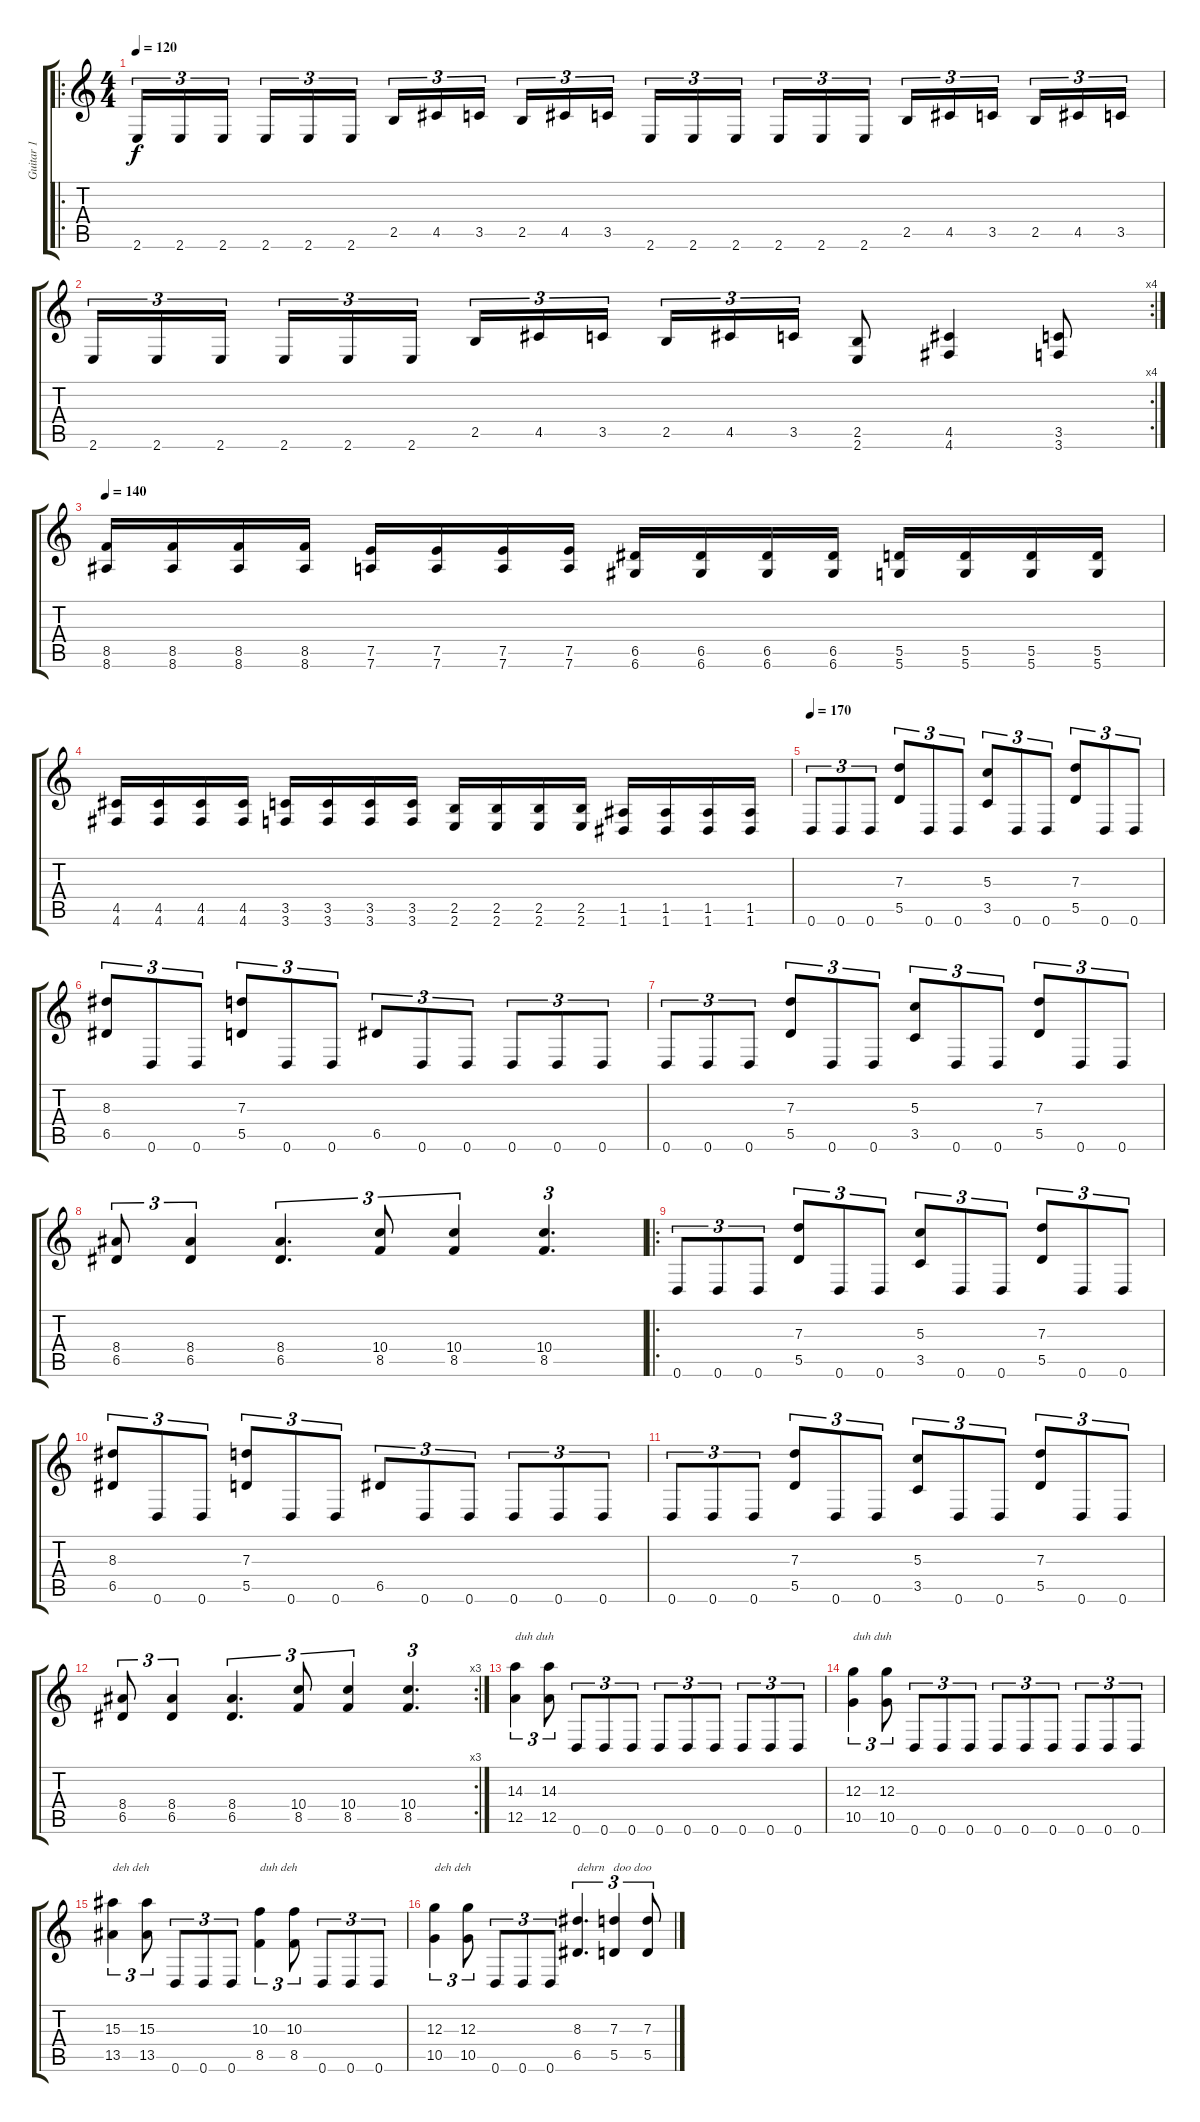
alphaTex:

\track ("Guitar 1" "Guitar 1") {instrument distortionguitar}
\staff {score tabs}
\tuning (E4 B3 G3 D3 A2 D2) {hide}
\ro
\ts (4 4)
\tempo 120
\clef g2
\ks c
2.6.16{tu (3 2) dy f} 2.6.16{tu (3 2)} 2.6.16{tu (3 2)} 2.6.16{tu (3 2)} 2.6.16{tu (3 2)} 2.6.16{tu (3 2)} 2.5.16{tu (3 2)} 4.5.16{tu (3 2)} 3.5.16{tu (3 2)} 2.5.16{tu (3 2)} 4.5.16{tu (3 2)} 3.5.16{tu (3 2)} 2.6.16{tu (3 2)} 2.6.16{tu (3 2)} 2.6.16{tu (3 2)} 2.6.16{tu (3 2)} 2.6.16{tu (3 2)} 2.6.16{tu (3 2)} 2.5.16{tu (3 2)} 4.5.16{tu (3 2)} 3.5.16{tu (3 2)} 2.5.16{tu (3 2)} 4.5.16{tu (3 2)} 3.5.16{tu (3 2)} |
\rc 4
2.6.16{tu (3 2)} 2.6.16{tu (3 2)} 2.6.16{tu (3 2)} 2.6.16{tu (3 2)} 2.6.16{tu (3 2)} 2.6.16{tu (3 2)} 2.5.16{tu (3 2)} 4.5.16{tu (3 2)} 3.5.16{tu (3 2)} 2.5.16{tu (3 2)} 4.5.16{tu (3 2)} 3.5.16{tu (3 2)} (2.5 2.6).8 (4.5 4.6).4 (3.5 3.6).8 |
\tempo 140
(8.5 8.6).16 (8.5 8.6).16 (8.5 8.6).16 (8.5 8.6).16 (7.5 7.6).16 (7.5 7.6).16 (7.5 7.6).16 (7.5 7.6).16 (6.5 6.6).16 (6.5 6.6).16 (6.5 6.6).16 (6.5 6.6).16 (5.5 5.6).16 (5.5 5.6).16 (5.5 5.6).16 (5.5 5.6).16 |
(4.5 4.6).16 (4.5 4.6).16 (4.5 4.6).16 (4.5 4.6).16 (3.5 3.6).16 (3.5 3.6).16 (3.5 3.6).16 (3.5 3.6).16 (2.5 2.6).16 (2.5 2.6).16 (2.5 2.6).16 (2.5 2.6).16 (1.5 1.6).16 (1.5 1.6).16 (1.5 1.6).16 (1.5 1.6).16 |
\tempo 170
0.6.8{tu (3 2)} 0.6.8{tu (3 2)} 0.6.8{tu (3 2)} (7.3 5.5).8{tu (3 2)} 0.6.8{tu (3 2)} 0.6.8{tu (3 2)} (5.3 3.5).8{tu (3 2)} 0.6.8{tu (3 2)} 0.6.8{tu (3 2)} (7.3 5.5).8{tu (3 2)} 0.6.8{tu (3 2)} 0.6.8{tu (3 2)} |
(8.3 6.5).8{tu (3 2)} 0.6.8{tu (3 2)} 0.6.8{tu (3 2)} (7.3 5.5).8{tu (3 2)} 0.6.8{tu (3 2)} 0.6.8{tu (3 2)} 6.5.8{tu (3 2)} 0.6.8{tu (3 2)} 0.6.8{tu (3 2)} 0.6.8{tu (3 2)} 0.6.8{tu (3 2)} 0.6.8{tu (3 2)} |
0.6.8{tu (3 2)} 0.6.8{tu (3 2)} 0.6.8{tu (3 2)} (7.3 5.5).8{tu (3 2)} 0.6.8{tu (3 2)} 0.6.8{tu (3 2)} (5.3 3.5).8{tu (3 2)} 0.6.8{tu (3 2)} 0.6.8{tu (3 2)} (7.3 5.5).8{tu (3 2)} 0.6.8{tu (3 2)} 0.6.8{tu (3 2)} |
(8.4 6.5).8{tu (3 2)} (8.4 6.5).4{tu (3 2)} (8.4 6.5).4{d tu (3 2)} (10.4 8.5).8{tu (3 2)} (10.4 8.5).4{tu (3 2)} (10.4 8.5).4{d tu (3 2)} |
\ro
0.6.8{tu (3 2)} 0.6.8{tu (3 2)} 0.6.8{tu (3 2)} (7.3 5.5).8{tu (3 2)} 0.6.8{tu (3 2)} 0.6.8{tu (3 2)} (5.3 3.5).8{tu (3 2)} 0.6.8{tu (3 2)} 0.6.8{tu (3 2)} (7.3 5.5).8{tu (3 2)} 0.6.8{tu (3 2)} 0.6.8{tu (3 2)} |
(8.3 6.5).8{tu (3 2)} 0.6.8{tu (3 2)} 0.6.8{tu (3 2)} (7.3 5.5).8{tu (3 2)} 0.6.8{tu (3 2)} 0.6.8{tu (3 2)} 6.5.8{tu (3 2)} 0.6.8{tu (3 2)} 0.6.8{tu (3 2)} 0.6.8{tu (3 2)} 0.6.8{tu (3 2)} 0.6.8{tu (3 2)} |
0.6.8{tu (3 2)} 0.6.8{tu (3 2)} 0.6.8{tu (3 2)} (7.3 5.5).8{tu (3 2)} 0.6.8{tu (3 2)} 0.6.8{tu (3 2)} (5.3 3.5).8{tu (3 2)} 0.6.8{tu (3 2)} 0.6.8{tu (3 2)} (7.3 5.5).8{tu (3 2)} 0.6.8{tu (3 2)} 0.6.8{tu (3 2)} |
\rc 3
(8.4 6.5).8{tu (3 2)} (8.4 6.5).4{tu (3 2)} (8.4 6.5).4{d tu (3 2)} (10.4 8.5).8{tu (3 2)} (10.4 8.5).4{tu (3 2)} (10.4 8.5).4{d tu (3 2)} |
(14.3 12.5).4{tu (3 2) txt "duh duh"} (14.3 12.5).8{tu (3 2)} 0.6.8{tu (3 2)} 0.6.8{tu (3 2)} 0.6.8{tu (3 2)} 0.6.8{tu (3 2)} 0.6.8{tu (3 2)} 0.6.8{tu (3 2)} 0.6.8{tu (3 2)} 0.6.8{tu (3 2)} 0.6.8{tu (3 2)} |
(12.3 10.5).4{tu (3 2) txt "duh duh"} (12.3 10.5).8{tu (3 2)} 0.6.8{tu (3 2)} 0.6.8{tu (3 2)} 0.6.8{tu (3 2)} 0.6.8{tu (3 2)} 0.6.8{tu (3 2)} 0.6.8{tu (3 2)} 0.6.8{tu (3 2)} 0.6.8{tu (3 2)} 0.6.8{tu (3 2)} |
(15.3 13.5).4{tu (3 2) txt "deh deh"} (15.3 13.5).8{tu (3 2)} 0.6.8{tu (3 2)} 0.6.8{tu (3 2)} 0.6.8{tu (3 2)} (10.3 8.5).4{tu (3 2) txt "duh deh"} (10.3 8.5).8{tu (3 2)} 0.6.8{tu (3 2)} 0.6.8{tu (3 2)} 0.6.8{tu (3 2)} |
(12.3 10.5).4{tu (3 2) txt "deh deh"} (12.3 10.5).8{tu (3 2)} 0.6.8{tu (3 2)} 0.6.8{tu (3 2)} 0.6.8{tu (3 2)} (8.3 6.5).4{d tu (3 2) txt "dehrn   doo doo"} (7.3 5.5).4{tu (3 2)} (7.3 5.5).8{tu (3 2)}
